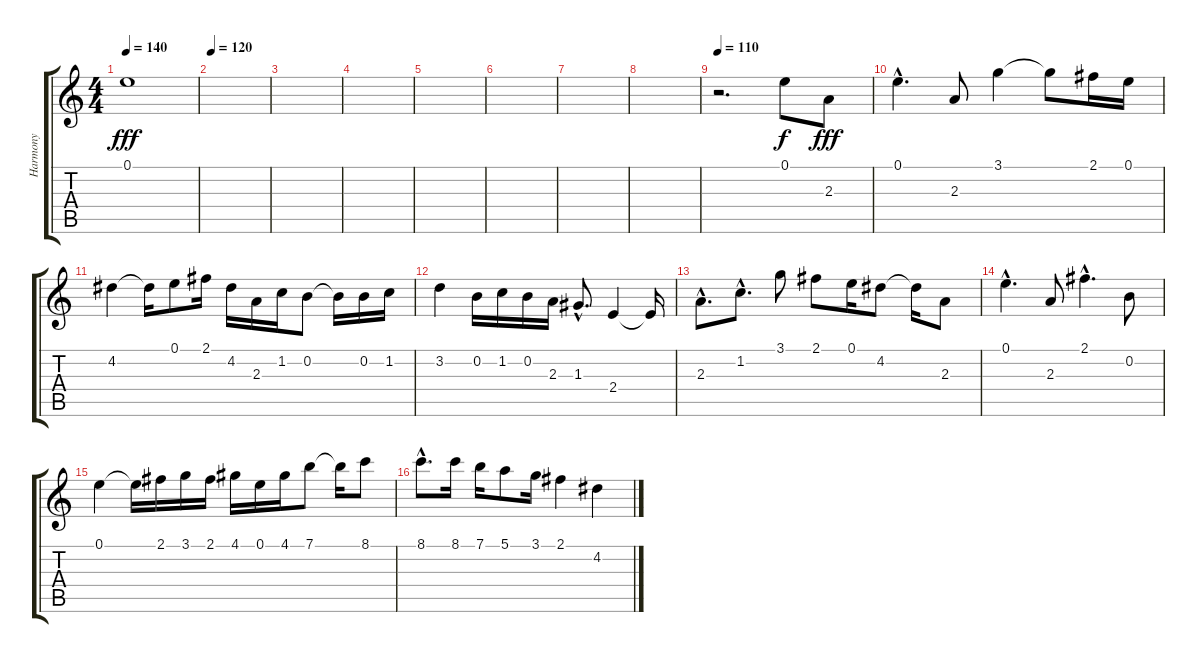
\track ("Harmony" "Harmony") {instrument distortionguitar}
\staff {score tabs}
\tuning (E4 B3 G3 D3 A2 E2) {hide}
\ts (4 4)
\tempo 140
\clef g2
\ks c
0.1.1{dy fff} |
\tempo 120
|
|
|
|
|
|
|
\tempo 110
r.2{d} 0.1.8{dy f} 2.3.8{dy fff} |
0.1{hac}.4{d} 2.3.8 3.1.4 3.1{t}.8 2.1.16 0.1.16 |
4.2.4 4.2{t}.16 0.1.8 2.1.16 4.2.16 2.3.16 1.2.16 0.2.8 0.2{t}.16 0.2.16 1.2.16 |
3.2.4 0.2.16 1.2.16 0.2.16 2.3.16 1.3{hac}.8{d} 2.4.4 2.4{t}.16 |
2.3{hac}.8{d} 1.2{hac}.8{d} 3.1.8 2.1.8 0.1.16 4.2.8 4.2{t}.16 2.3.8 |
0.1{hac}.4{d} 2.3.8 2.1{hac}.4{d} 0.2.8 |
0.1.4 0.1{t}.16 2.1.16 3.1.16 2.1.16 4.1.16 0.1.16 4.1.16 7.1.8 7.1{t}.16 8.1.8 |
8.1{hac}.8{d} 8.1.16 7.1.16 5.1.8 3.1.16 2.1.4 4.2.4
